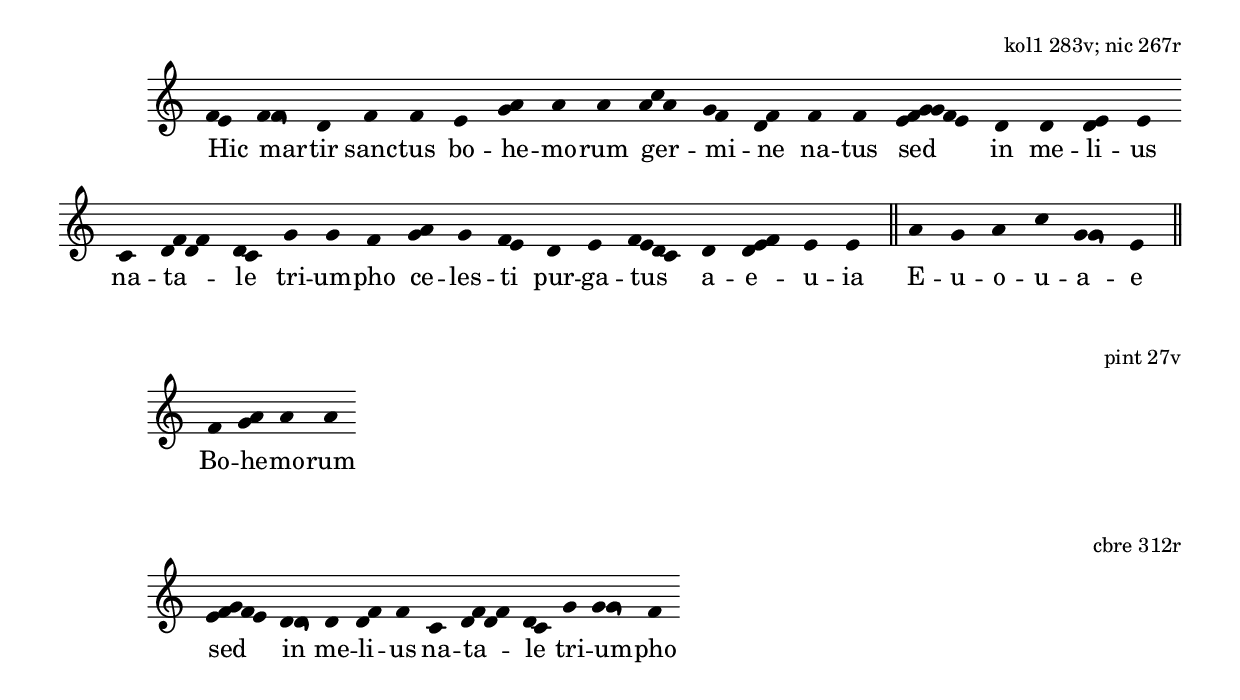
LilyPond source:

\version "2.19.32"

\include "../lib/synopsis.ily"

\score {
  \transpose c c' {
    \plainchant
    \melisma { f e } \bar "" \melisma { f \strophicus f } d \bar "" f f \bar ""
    e \melisma { g a } a a \bar "" \melisma { a c' a } \melisma { g f } \melisma { d f } \bar "" f f \bar ""
    \melisma { e f g g f e } \bar "" d \bar "" d \melisma { d e } e \bar "" c \melisma { d f d f } \melisma { d c } \bar ""
    g g f \bar "" \melisma { g a } g \melisma { f e } \bar "" d e \melisma { f e d c } \bar ""
    d \melisma { d e f } e e \bar "||"

    a g a c' \melisma { g \strophicus g } e \bar "||"
  }
  \addlyrics {
    Hic mar -- tir sanc -- tus
    bo -- he -- mo -- rum ger -- mi -- ne na -- tus
    sed in me -- li -- us na -- ta -- le
    tri -- um -- pho ce -- les -- ti pur -- ga -- tus
    a -- e -- u -- ia

    E -- u -- o -- u -- a -- e
  }
  \header {
    quid = "antiphona"
    fontes = "kol1 283v; nic 267r"
  }
}

\score {
  \transpose c c' {
    \plainchant
    f \melisma { g a } a a
  }
  \addlyrics {
    Bo -- he -- mo -- rum
  }
  \header {
    fontes = "pint 27v"
  }
}

\score {
  \transpose c c' {
    \plainchant
    \melisma { e f g f e } \melisma { d \strophicus d } d \melisma { d f } f c \melisma { d f d f } \melisma { d c }
    g \melisma { g \strophicus g } f
  }
  \addlyrics {
    sed in me -- li -- us na -- ta -- le
    tri -- um -- pho
  }
  \header {
    fontes = "cbre 312r"
  }
}